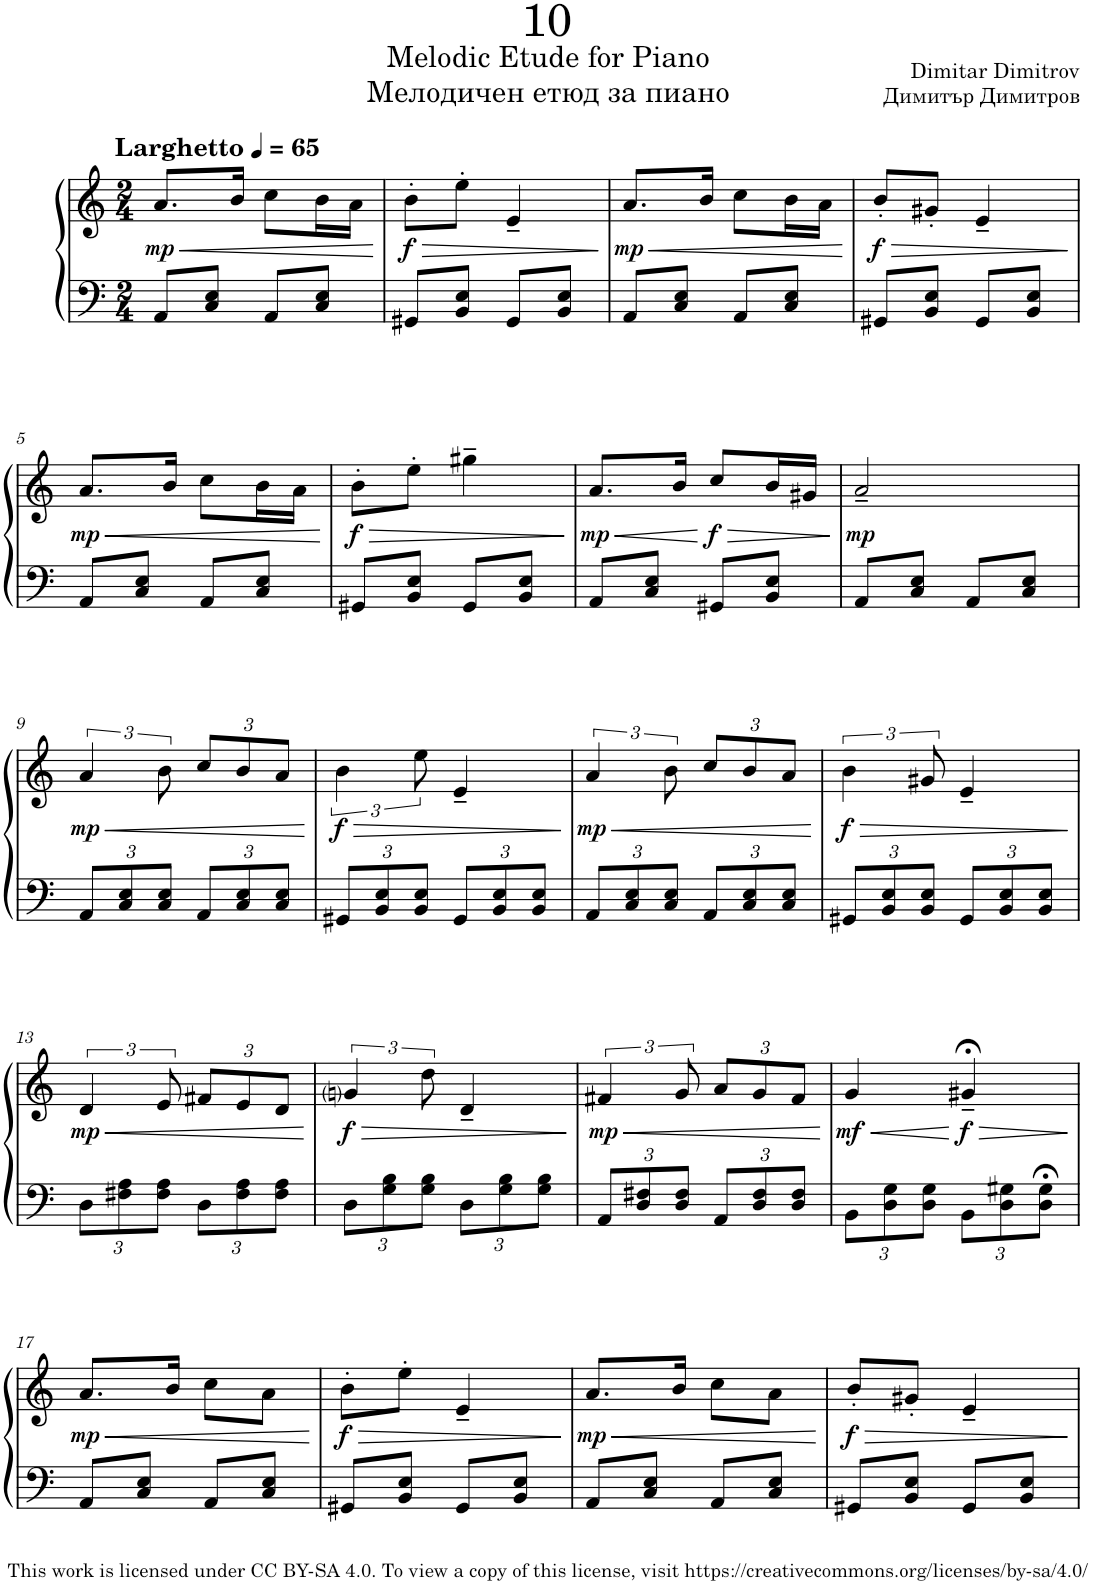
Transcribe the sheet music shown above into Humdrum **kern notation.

**kern	**kern	**dynam
*part1	*part1	*part1
*staff2	*staff1	*staff1/2
*I"Acoustic Grand Piano	*	*
*I'Pno	*	*
*clefF4	*clefG2	*
*k[]	*k[]	*
*M2/4	*M2/4	*
*MM65	*MM65	*
=1	=1	=1
!	!LO:TX:a:B:t=Larghetto	!
!	!	!LO:HP:b
!	!	!LO:DY:n=1:b
8AA/L	8.a/L	< mp
8C/ 8E/J	.	.
.	16b/Jk	.
8AA/L	8cc\L	.
8C/ 8E/J	16b\L	.
.	16a\JJ	.
.	.	[
=2	=2	=2
!	!	!LO:HP:b
!	!	!LO:DY:n=1:b
8GG#X/L	8b'\L	> f
8BB/ 8E/J	8ee'\J	.
8GG#/L	4e~/	.
8BB/ 8E/J	.	.
.	.	]
=3	=3	=3
!	!	!LO:HP:b
!	!	!LO:DY:n=1:b
8AA/L	8.a/L	< mp
8C/ 8E/J	.	.
.	16b/Jk	.
8AA/L	8cc\L	.
8C/ 8E/J	16b\L	.
.	16a\JJ	.
.	.	[
=4	=4	=4
!	!	!LO:HP:b
!	!	!LO:DY:n=1:b
8GG#X/L	8b'/L	> f
8BB/ 8E/J	8g#X'/J	.
8GG#/L	4e~/	.
8BB/ 8E/J	.	.
.	.	]
!!LO:LB:g=z
=5	=5	=5
!	!	!LO:HP:b
!	!	!LO:DY:n=1:b
8AA/L	8.a/L	< mp
8C/ 8E/J	.	.
.	16b/Jk	.
8AA/L	8cc\L	.
8C/ 8E/J	16b\L	.
.	16a\JJ	.
.	.	[
=6	=6	=6
!	!	!LO:HP:b
!	!	!LO:DY:n=1:b
8GG#X/L	8b'\L	> f
8BB/ 8E/J	8ee'\J	.
8GG#/L	4gg#X~\	.
8BB/ 8E/J	.	.
.	.	]
=7	=7	=7
!	!	!LO:HP:b
!	!	!LO:DY:n=1:b
8AA/L	8.a/L	< mp
8C/ 8E/J	.	.
.	16b/Jk	.
!	!	!LO:HP:n=1:b
!	!	!LO:DY:n=2:b
8GG#X/L	8cc/L	[ > f
8BB/ 8E/J	16b/L	.
.	16g#X/JJ	.
.	.	]
=8	=8	=8
!	!	!LO:DY:b
8AA/L	2a~/	mp
8C/ 8E/J	.	.
8AA/L	.	.
8C/ 8E/J	.	.
!!LO:LB:g=z
=9	=9	=9
*Xbrackettup	*	*
!	!	!LO:HP:b
!	!	!LO:DY:n=1:b
12AA/L	6a/	< mp
12C/ 12E/	.	.
12C/ 12E/J	12b\	.
*	*Xbrackettup	*
12AA/L	12cc/L	.
12C/ 12E/	12b/	.
12C/ 12E/J	12a/J	.
.	.	[
=10	=10	=10
*	*brackettup	*
!	!	!LO:HP:b
!	!	!LO:DY:n=1:b
12GG#X/L	6b\	> f
12BB/ 12E/	.	.
12BB/ 12E/J	12ee\	.
12GG#/L	4e~/	.
12BB/ 12E/	.	.
12BB/ 12E/J	.	.
.	.	]
=11	=11	=11
!	!	!LO:HP:b
!	!	!LO:DY:n=1:b
12AA/L	6a/	< mp
12C/ 12E/	.	.
12C/ 12E/J	12b\	.
*	*Xbrackettup	*
12AA/L	12cc/L	.
12C/ 12E/	12b/	.
12C/ 12E/J	12a/J	.
.	.	[
=12	=12	=12
*	*brackettup	*
!	!	!LO:HP:b
!	!	!LO:DY:n=1:b
12GG#X/L	6b\	> f
12BB/ 12E/	.	.
12BB/ 12E/J	12g#X/	.
12GG#/L	4e~/	.
12BB/ 12E/	.	.
12BB/ 12E/J	.	.
.	.	]
!!LO:LB:g=z
=13	=13	=13
!	!	!LO:HP:b
!	!	!LO:DY:n=1:b
12D\L	6d/	< mp
12F#X\ 12A\	.	.
12F#\ 12A\J	12e/	.
*	*Xbrackettup	*
12D\L	12f#X/L	.
12F#\ 12A\	12e/	.
12F#\ 12A\J	12d/J	.
.	.	[
=14	=14	=14
*	*brackettup	*
!	!	!LO:HP:b
!	!	!LO:DY:n=1:b
12D\L	6gni/	> f
12G\ 12B\	.	.
12G\ 12B\J	12dd\	.
12D\L	4d~/	.
12G\ 12B\	.	.
12G\ 12B\J	.	.
.	.	]
=15	=15	=15
!	!	!LO:HP:b
!	!	!LO:DY:n=1:b
12AA/L	6f#X/	< mp
12D/ 12F#X/	.	.
12D/ 12F#/J	12g/	.
*	*Xbrackettup	*
12AA/L	12a/L	.
12D/ 12F#/	12g/	.
12D/ 12F#/J	12f#/J	.
.	.	[
=16	=16	=16
!	!	!LO:HP:b
!	!	!LO:DY:n=1:b
12BB\L	4g/	< mf
12D\ 12G\	.	.
12D\ 12G\J	.	.
!	!	!LO:HP:n=1:b
!	!	!LO:DY:n=2:b
12BB\L	4g#X;<~/	[ > f
12D\ 12G#X\	.	.
12D\;< 12G#\;<J	.	.
.	.	]
!!LO:LB:g=z
=17	=17	=17
!	!	!LO:HP:b
!	!	!LO:DY:n=1:b
8AA/L	8.a/L	< mp
8C/ 8E/J	.	.
.	16b/Jk	.
8AA/L	8cc\L	.
8C/ 8E/J	8a\J	.
.	.	[
=18	=18	=18
!	!	!LO:HP:b
!	!	!LO:DY:n=1:b
8GG#X/L	8b'\L	> f
8BB/ 8E/J	8ee'\J	.
8GG#/L	4e~/	.
8BB/ 8E/J	.	.
.	.	]
=19	=19	=19
!	!	!LO:HP:b
!	!	!LO:DY:n=1:b
8AA/L	8.a/L	< mp
8C/ 8E/J	.	.
.	16b/Jk	.
8AA/L	8cc\L	.
8C/ 8E/J	8a\J	.
.	.	[
=20	=20	=20
!	!	!LO:HP:b
!	!	!LO:DY:n=1:b
8GG#X/L	8b'/L	> f
8BB/ 8E/J	8g#X'/J	.
8GG#/L	4e~/	.
8BB/ 8E/J	.	.
.	.	]
=	=	=
*-	*-	*-
